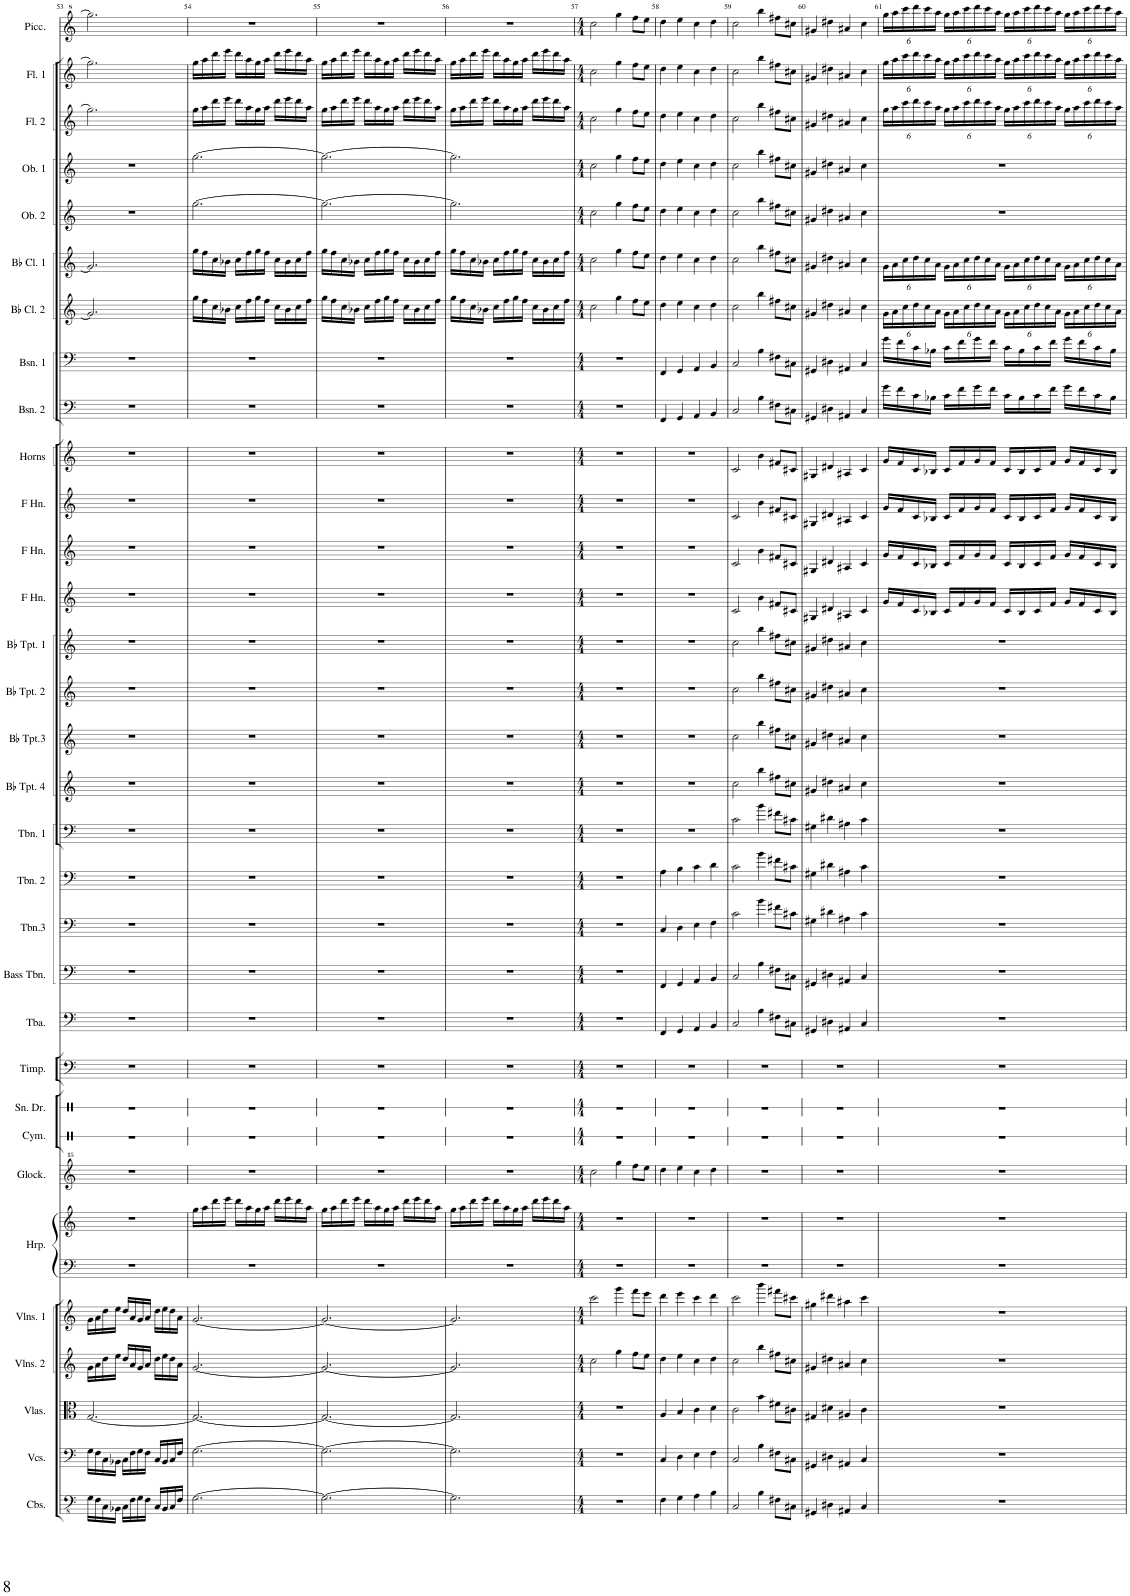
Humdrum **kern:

**kern	**kern	**kern	**kern	**kern	**kern	**kern	**kern	**kern	**kern	**kern	**kern	**kern	**kern	**kern	**kern	**kern	**kern	**kern	**kern	**kern	**kern	**kern	**kern	**kern	**kern	**kern	**kern	**kern	**kern	**kern	**kern	**kern
*part32	*part31	*part30	*part29	*part28	*part27	*part27	*part26	*part25	*part24	*part23	*part22	*part21	*part20	*part19	*part18	*part17	*part16	*part15	*part14	*part13	*part12	*part11	*part10	*part9	*part8	*part7	*part6	*part5	*part4	*part3	*part2	*part1
*staff33	*staff32	*staff31	*staff30	*staff29	*staff28	*staff27	*staff26	*staff25	*staff24	*staff23	*staff22	*staff21	*staff20	*staff19	*staff18	*staff17	*staff16	*staff15	*staff14	*staff13	*staff12	*staff11	*staff10	*staff9	*staff8	*staff7	*staff6	*staff5	*staff4	*staff3	*staff2	*staff1
*I"Contrabasses	*I"Violoncellos	*I"Violas	*I"Violins 2	*I"Violins 1	*I"Harp	*	*I"Glockenspiel	*I"Cymbal	*I"Snare Drum	*I"Timpani	*I"Tuba	*I"Bass Trombone	*I"Trombone 3	*I"Trombone 2	*I"Trombone 1	*I"Bb Trumpet 4	*I"Bb Trumpet 3	*I"Bb Trumpet 2	*I"Bb Trumpet 1	*I"Horn in F	*I"Horn in F	*I"Horn in F	*I"Horns	*I"Bassoon 2	*I"Bassoon 1	*I"Bb Clarinet 2	*I"Bb Clarinet 1	*I"Oboe 2	*I"Oboe 1	*I"Flute 2	*I"Flute 1	*I"Piccolo
*I'Cbs.	*I'Vcs.	*I'Vlas.	*I'Vlns. 2	*I'Vlns. 1	*I'Hrp.	*	*I'Glock.	*I'Cym.	*I'Sn. Dr.	*I'Timp.	*I'Tba.	*I'Bass Tbn.	*I'Tbn.3	*I'Tbn. 2	*I'Tbn. 1	*I'Bb Tpt. 4	*I'Bb Tpt.3	*I'Bb Tpt. 2	*I'Bb Tpt. 1	*	*	*	*I'Horns	*I'Bsn. 2	*I'Bsn. 1	*I'Bb Cl. 2	*I'Bb Cl. 1	*I'Ob. 2	*I'Ob. 1	*I'Fl. 2	*I'Fl. 1	*I'Picc.
!!LO:PB:g=z
*clefFv4	*clefF4	*clefC3	*clefG2	*clefG2	*clefF4	*clefG2	*clefG^^2	*clefX	*clefX	*clefF4	*clefF4	*clefF4	*clefF4	*clefF4	*clefF4	*clefG2	*clefG2	*clefG2	*clefG2	*clefG2	*clefG2	*clefG2	*clefG2	*clefF4	*clefF4	*clefG2	*clefG2	*clefG2	*clefG2	*clefG2	*clefG2	*clefG^2
*	*	*	*	*	*	*	*	*	*	*	*	*	*	*	*	*ITrd1c2	*ITrd1c2	*ITrd1c2	*ITrd1c2	*ITrd4c7	*ITrd4c7	*ITrd4c7	*ITrd4c7	*	*	*ITrd1c2	*ITrd1c2	*	*	*	*	*ITrd-7c-12
*k[]	*k[]	*k[]	*k[]	*k[]	*k[]	*k[]	*k[]	*k[]	*k[]	*k[]	*k[]	*k[]	*k[]	*k[]	*k[]	*k[]	*k[]	*k[]	*k[]	*k[]	*k[]	*k[]	*k[]	*k[]	*k[]	*k[]	*k[]	*k[]	*k[]	*k[]	*k[]	*k[]
*M3/4	*M3/4	*M3/4	*M3/4	*M3/4	*M3/4	*M3/4	*M3/4	*M3/4	*M3/4	*M3/4	*M3/4	*M3/4	*M3/4	*M3/4	*M3/4	*M3/4	*M3/4	*M3/4	*M3/4	*M3/4	*M3/4	*M3/4	*M3/4	*M3/4	*M3/4	*M3/4	*M3/4	*M3/4	*M3/4	*M3/4	*M3/4	*M3/4
=53	=53	=53	=53	=53	=53	=53	=53	=53	=53	=53	=53	=53	=53	=53	=53	=53	=53	=53	=53	=53	=53	=53	=53	=53	=53	=53	=53	=53	=53	=53	=53	=53
16GG\LL	16G\LL	[2.G/	16g\LL	16g\LL	2.r	2.r	2.r	2.r	2.r	2.r	2.r	2.r	2.r	2.r	2.r	2.r	2.r	2.r	2.r	2.r	2.r	2.r	2.r	2.r	2.r	2.g/]	2.g/]	2.r	2.r	2.gg\]	2.gg\]	2.ggg\]
16FF\	16F\	.	16a\	16a\	.	.	.	.	.	.	.	.	.	.	.	.	.	.	.	.	.	.	.	.	.	.	.	.	.	.	.	.
16CC\	16C\	.	16dd\	16dd\	.	.	.	.	.	.	.	.	.	.	.	.	.	.	.	.	.	.	.	.	.	.	.	.	.	.	.	.
16BBB-X\JJ	16BB-X\JJ	.	16ee\JJ	16ee\JJ	.	.	.	.	.	.	.	.	.	.	.	.	.	.	.	.	.	.	.	.	.	.	.	.	.	.	.	.
16CC\LL	16C\LL	.	16dd/LL	16dd/LL	.	.	.	.	.	.	.	.	.	.	.	.	.	.	.	.	.	.	.	.	.	.	.	.	.	.	.	.
16FF\	16F\	.	16a/	16a/	.	.	.	.	.	.	.	.	.	.	.	.	.	.	.	.	.	.	.	.	.	.	.	.	.	.	.	.
16GG\	16G\	.	16g/	16g/	.	.	.	.	.	.	.	.	.	.	.	.	.	.	.	.	.	.	.	.	.	.	.	.	.	.	.	.
16FF\JJ	16F\JJ	.	16a/JJ	16a/JJ	.	.	.	.	.	.	.	.	.	.	.	.	.	.	.	.	.	.	.	.	.	.	.	.	.	.	.	.
16CC/LL	16C/LL	.	16dd\LL	16dd\LL	.	.	.	.	.	.	.	.	.	.	.	.	.	.	.	.	.	.	.	.	.	.	.	.	.	.	.	.
16BBB-/	16BB-/	.	16ee\	16ee\	.	.	.	.	.	.	.	.	.	.	.	.	.	.	.	.	.	.	.	.	.	.	.	.	.	.	.	.
16CC/	16C/	.	16dd\	16dd\	.	.	.	.	.	.	.	.	.	.	.	.	.	.	.	.	.	.	.	.	.	.	.	.	.	.	.	.
16FF/JJ	16F/JJ	.	16a\JJ	16a\JJ	.	.	.	.	.	.	.	.	.	.	.	.	.	.	.	.	.	.	.	.	.	.	.	.	.	.	.	.
=54	=54	=54	=54	=54	=54	=54	=54	=54	=54	=54	=54	=54	=54	=54	=54	=54	=54	=54	=54	=54	=54	=54	=54	=54	=54	=54	=54	=54	=54	=54	=54	=54
[2.GG\	[2.G\	2.G/_	[2.g/	[2.g/	2.r	16gg\LL	2.r	2.r	2.r	2.r	2.r	2.r	2.r	2.r	2.r	2.r	2.r	2.r	2.r	2.r	2.r	2.r	2.r	2.r	2.r	16gg\LL	16gg\LL	[2.gg\	[2.gg\	16gg\LL	16gg\LL	2.r
.	.	.	.	.	.	16aa\	.	.	.	.	.	.	.	.	.	.	.	.	.	.	.	.	.	.	.	16ff\	16ff\	.	.	16aa\	16aa\	.
.	.	.	.	.	.	16ddd\	.	.	.	.	.	.	.	.	.	.	.	.	.	.	.	.	.	.	.	16cc\	16cc\	.	.	16ddd\	16ddd\	.
.	.	.	.	.	.	16eee\JJ	.	.	.	.	.	.	.	.	.	.	.	.	.	.	.	.	.	.	.	16b-X\JJ	16b-X\JJ	.	.	16eee\JJ	16eee\JJ	.
.	.	.	.	.	.	16ddd\LL	.	.	.	.	.	.	.	.	.	.	.	.	.	.	.	.	.	.	.	16cc\LL	16cc\LL	.	.	16ddd\LL	16ddd\LL	.
.	.	.	.	.	.	16aa\	.	.	.	.	.	.	.	.	.	.	.	.	.	.	.	.	.	.	.	16ff\	16ff\	.	.	16aa\	16aa\	.
.	.	.	.	.	.	16gg\	.	.	.	.	.	.	.	.	.	.	.	.	.	.	.	.	.	.	.	16gg\	16gg\	.	.	16gg\	16gg\	.
.	.	.	.	.	.	16aa\JJ	.	.	.	.	.	.	.	.	.	.	.	.	.	.	.	.	.	.	.	16ff\JJ	16ff\JJ	.	.	16aa\JJ	16aa\JJ	.
.	.	.	.	.	.	16ddd\LL	.	.	.	.	.	.	.	.	.	.	.	.	.	.	.	.	.	.	.	16cc\LL	16cc\LL	.	.	16ddd\LL	16ddd\LL	.
.	.	.	.	.	.	16eee\	.	.	.	.	.	.	.	.	.	.	.	.	.	.	.	.	.	.	.	16b-\	16b-\	.	.	16eee\	16eee\	.
.	.	.	.	.	.	16ddd\	.	.	.	.	.	.	.	.	.	.	.	.	.	.	.	.	.	.	.	16cc\	16cc\	.	.	16ddd\	16ddd\	.
.	.	.	.	.	.	16aa\JJ	.	.	.	.	.	.	.	.	.	.	.	.	.	.	.	.	.	.	.	16ff\JJ	16ff\JJ	.	.	16aa\JJ	16aa\JJ	.
=55	=55	=55	=55	=55	=55	=55	=55	=55	=55	=55	=55	=55	=55	=55	=55	=55	=55	=55	=55	=55	=55	=55	=55	=55	=55	=55	=55	=55	=55	=55	=55	=55
2.GG\_	2.G\_	2.G/_	2.g/_	2.g/_	2.r	16gg\LL	2.r	2.r	2.r	2.r	2.r	2.r	2.r	2.r	2.r	2.r	2.r	2.r	2.r	2.r	2.r	2.r	2.r	2.r	2.r	16gg\LL	16gg\LL	2.gg\_	2.gg\_	16gg\LL	16gg\LL	2.r
.	.	.	.	.	.	16aa\	.	.	.	.	.	.	.	.	.	.	.	.	.	.	.	.	.	.	.	16ff\	16ff\	.	.	16aa\	16aa\	.
.	.	.	.	.	.	16ddd\	.	.	.	.	.	.	.	.	.	.	.	.	.	.	.	.	.	.	.	16cc\	16cc\	.	.	16ddd\	16ddd\	.
.	.	.	.	.	.	16eee\JJ	.	.	.	.	.	.	.	.	.	.	.	.	.	.	.	.	.	.	.	16b-X\JJ	16b-X\JJ	.	.	16eee\JJ	16eee\JJ	.
.	.	.	.	.	.	16ddd\LL	.	.	.	.	.	.	.	.	.	.	.	.	.	.	.	.	.	.	.	16cc\LL	16cc\LL	.	.	16ddd\LL	16ddd\LL	.
.	.	.	.	.	.	16aa\	.	.	.	.	.	.	.	.	.	.	.	.	.	.	.	.	.	.	.	16ff\	16ff\	.	.	16aa\	16aa\	.
.	.	.	.	.	.	16gg\	.	.	.	.	.	.	.	.	.	.	.	.	.	.	.	.	.	.	.	16gg\	16gg\	.	.	16gg\	16gg\	.
.	.	.	.	.	.	16aa\JJ	.	.	.	.	.	.	.	.	.	.	.	.	.	.	.	.	.	.	.	16ff\JJ	16ff\JJ	.	.	16aa\JJ	16aa\JJ	.
.	.	.	.	.	.	16ddd\LL	.	.	.	.	.	.	.	.	.	.	.	.	.	.	.	.	.	.	.	16cc\LL	16cc\LL	.	.	16ddd\LL	16ddd\LL	.
.	.	.	.	.	.	16eee\	.	.	.	.	.	.	.	.	.	.	.	.	.	.	.	.	.	.	.	16b-\	16b-\	.	.	16eee\	16eee\	.
.	.	.	.	.	.	16ddd\	.	.	.	.	.	.	.	.	.	.	.	.	.	.	.	.	.	.	.	16cc\	16cc\	.	.	16ddd\	16ddd\	.
.	.	.	.	.	.	16aa\JJ	.	.	.	.	.	.	.	.	.	.	.	.	.	.	.	.	.	.	.	16ff\JJ	16ff\JJ	.	.	16aa\JJ	16aa\JJ	.
=56	=56	=56	=56	=56	=56	=56	=56	=56	=56	=56	=56	=56	=56	=56	=56	=56	=56	=56	=56	=56	=56	=56	=56	=56	=56	=56	=56	=56	=56	=56	=56	=56
2.GG\]	2.G\]	2.G/]	2.g/]	2.g/]	2.r	16gg\LL	2.r	2.r	2.r	2.r	2.r	2.r	2.r	2.r	2.r	2.r	2.r	2.r	2.r	2.r	2.r	2.r	2.r	2.r	2.r	16gg\LL	16gg\LL	2.gg\]	2.gg\]	16gg\LL	16gg\LL	2.r
.	.	.	.	.	.	16aa\	.	.	.	.	.	.	.	.	.	.	.	.	.	.	.	.	.	.	.	16ff\	16ff\	.	.	16aa\	16aa\	.
.	.	.	.	.	.	16ddd\	.	.	.	.	.	.	.	.	.	.	.	.	.	.	.	.	.	.	.	16cc\	16cc\	.	.	16ddd\	16ddd\	.
.	.	.	.	.	.	16eee\JJ	.	.	.	.	.	.	.	.	.	.	.	.	.	.	.	.	.	.	.	16b-X\JJ	16b-X\JJ	.	.	16eee\JJ	16eee\JJ	.
.	.	.	.	.	.	16ddd\LL	.	.	.	.	.	.	.	.	.	.	.	.	.	.	.	.	.	.	.	16cc\LL	16cc\LL	.	.	16ddd\LL	16ddd\LL	.
.	.	.	.	.	.	16aa\	.	.	.	.	.	.	.	.	.	.	.	.	.	.	.	.	.	.	.	16ff\	16ff\	.	.	16aa\	16aa\	.
.	.	.	.	.	.	16gg\	.	.	.	.	.	.	.	.	.	.	.	.	.	.	.	.	.	.	.	16gg\	16gg\	.	.	16gg\	16gg\	.
.	.	.	.	.	.	16aa\JJ	.	.	.	.	.	.	.	.	.	.	.	.	.	.	.	.	.	.	.	16ff\JJ	16ff\JJ	.	.	16aa\JJ	16aa\JJ	.
.	.	.	.	.	.	16ddd\LL	.	.	.	.	.	.	.	.	.	.	.	.	.	.	.	.	.	.	.	16cc\LL	16cc\LL	.	.	16ddd\LL	16ddd\LL	.
.	.	.	.	.	.	16eee\	.	.	.	.	.	.	.	.	.	.	.	.	.	.	.	.	.	.	.	16b-\	16b-\	.	.	16eee\	16eee\	.
.	.	.	.	.	.	16ddd\	.	.	.	.	.	.	.	.	.	.	.	.	.	.	.	.	.	.	.	16cc\	16cc\	.	.	16ddd\	16ddd\	.
.	.	.	.	.	.	16aa\JJ	.	.	.	.	.	.	.	.	.	.	.	.	.	.	.	.	.	.	.	16ff\JJ	16ff\JJ	.	.	16aa\JJ	16aa\JJ	.
=57	=57	=57	=57	=57	=57	=57	=57	=57	=57	=57	=57	=57	=57	=57	=57	=57	=57	=57	=57	=57	=57	=57	=57	=57	=57	=57	=57	=57	=57	=57	=57	=57
*M4/4	*M4/4	*M4/4	*M4/4	*M4/4	*M4/4	*M4/4	*M4/4	*M4/4	*M4/4	*M4/4	*M4/4	*M4/4	*M4/4	*M4/4	*M4/4	*M4/4	*M4/4	*M4/4	*M4/4	*M4/4	*M4/4	*M4/4	*M4/4	*M4/4	*M4/4	*M4/4	*M4/4	*M4/4	*M4/4	*M4/4	*M4/4	*M4/4
1r	1r	1r	2cc\	2ccc\	1r	1r	2cccc\	1r	1r	1r	1r	1r	1r	1r	1r	1r	1r	1r	1r	1r	1r	1r	1r	1r	1r	2cc\	2cc\	2cc\	2cc\	2cc\	2cc\	2ccc\
.	.	.	4gg\	4ggg\	.	.	4gggg\	.	.	.	.	.	.	.	.	.	.	.	.	.	.	.	.	.	.	4gg\	4gg\	4gg\	4gg\	4gg\	4gg\	4ggg\
.	.	.	8ff\L	8fff\L	.	.	8ffff\L	.	.	.	.	.	.	.	.	.	.	.	.	.	.	.	.	.	.	8ff\L	8ff\L	8ff\L	8ff\L	8ff\L	8ff\L	8fff\L
.	.	.	8ee\J	8eee\J	.	.	8eeee\J	.	.	.	.	.	.	.	.	.	.	.	.	.	.	.	.	.	.	8ee\J	8ee\J	8ee\J	8ee\J	8ee\J	8ee\J	8eee\J
=58	=58	=58	=58	=58	=58	=58	=58	=58	=58	=58	=58	=58	=58	=58	=58	=58	=58	=58	=58	=58	=58	=58	=58	=58	=58	=58	=58	=58	=58	=58	=58	=58
4FF\	4C/	4A/	4dd\	4ddd\	1r	1r	4dddd\	1r	1r	1r	4FF/	4FF/	4C/	4A\	1r	1r	1r	1r	1r	1r	1r	1r	1r	4FF/	4FF/	4dd\	4dd\	4dd\	4dd\	4dd\	4dd\	4ddd\
4GG\	4D\	4B/	4ee\	4eee\	.	.	4eeee\	.	.	.	4GG/	4GG/	4D\	4B\	.	.	.	.	.	.	.	.	.	4GG/	4GG/	4ee\	4ee\	4ee\	4ee\	4ee\	4ee\	4eee\
4AA\	4E\	4c\	4cc\	4ccc\	.	.	4cccc\	.	.	.	4AA/	4AA/	4E\	4c\	.	.	.	.	.	.	.	.	.	4AA/	4AA/	4cc\	4cc\	4cc\	4cc\	4cc\	4cc\	4ccc\
4BB\	4F\	4d\	4dd\	4ddd\	.	.	4dddd\	.	.	.	4BB/	4BB/	4F\	4d\	.	.	.	.	.	.	.	.	.	4BB/	4BB/	4dd\	4dd\	4dd\	4dd\	4dd\	4dd\	4ddd\
=59	=59	=59	=59	=59	=59	=59	=59	=59	=59	=59	=59	=59	=59	=59	=59	=59	=59	=59	=59	=59	=59	=59	=59	=59	=59	=59	=59	=59	=59	=59	=59	=59
2CC/	2C/	2c\	2cc\	2ccc\	1r	1r	1r	1r	1r	1r	2C/	2C/	2c\	2c\	2c\	2cc\	2cc\	2cc\	2cc\	2c/	2c/	2c/	2c/	2C/	2C/	2cc\	2cc\	2cc\	2cc\	2cc\	2cc\	2ccc\
4BB\	4B\	4b\	4bb\	4bbb\	.	.	.	.	.	.	4B\	4B\	4b\	4b\	4b\	4bb\	4bb\	4bb\	4bb\	4b\	4b\	4b\	4b\	4B\	4B\	4bb\	4bb\	4bb\	4bb\	4bb\	4bb\	4bbb\
8FF#X\L	8F#X\L	8f#X\L	8ff#X\L	8fff#X\L	.	.	.	.	.	.	8F#X\L	8F#X\L	8f#X\L	8f#X\L	8f#X\L	8ff#X\L	8ff#X\L	8ff#X\L	8ff#X\L	8f#X/L	8f#X/L	8f#X/L	8f#X/L	8F#X\L	8F#X\L	8ff#X\L	8ff#X\L	8ff#X\L	8ff#X\L	8ff#X\L	8ff#X\L	8fff#X\L
8CC#X\J	8C#X\J	8c#X\J	8cc#X\J	8ccc#X\J	.	.	.	.	.	.	8C#X\J	8C#X\J	8c#X\J	8c#X\J	8c#X\J	8cc#X\J	8cc#X\J	8cc#X\J	8cc#X\J	8c#X/J	8c#X/J	8c#X/J	8c#X/J	8C#X\J	8C#X\J	8cc#X\J	8cc#X\J	8cc#X\J	8cc#X\J	8cc#X\J	8cc#X\J	8ccc#X\J
=60	=60	=60	=60	=60	=60	=60	=60	=60	=60	=60	=60	=60	=60	=60	=60	=60	=60	=60	=60	=60	=60	=60	=60	=60	=60	=60	=60	=60	=60	=60	=60	=60
4GGG#X/	4GG#X/	4G#X/	4g#X/	4gg#X\	1r	1r	1r	1r	1r	1r	4GG#X/	4GG#X/	4G#X\	4G#X\	4G#X\	4g#X/	4g#X/	4g#X/	4g#X/	4G#X/	4G#X/	4G#X/	4G#X/	4GG#X/	4GG#X/	4g#X/	4g#X/	4g#X/	4g#X/	4g#X/	4g#X/	4gg#X/
4DD#X\	4D#X\	4d#X\	4dd#X\	4ddd#X\	.	.	.	.	.	.	4D#X\	4D#X\	4d#X\	4d#X\	4d#X\	4dd#X\	4dd#X\	4dd#X\	4dd#X\	4d#X/	4d#X/	4d#X/	4d#X/	4D#X\	4D#X\	4dd#X\	4dd#X\	4dd#X\	4dd#X\	4dd#X\	4dd#X\	4ddd#X\
4AAA#X/	4AA#X/	4A#X/	4a#X/	4aa#X\	.	.	.	.	.	.	4AA#X/	4AA#X/	4A#X\	4A#X\	4A#X\	4a#X/	4a#X/	4a#X/	4a#X/	4A#X/	4A#X/	4A#X/	4A#X/	4AA#X/	4AA#X/	4a#X/	4a#X/	4a#X/	4a#X/	4a#X/	4a#X/	4aa#X/
4CC/	4C/	4c\	4cc\	4ccc\	.	.	.	.	.	.	4C/	4C/	4c\	4c\	4c\	4cc\	4cc\	4cc\	4cc\	4c/	4c/	4c/	4c/	4C/	4C/	4cc\	4cc\	4cc\	4cc\	4cc\	4cc\	4ccc\
=61	=61	=61	=61	=61	=61	=61	=61	=61	=61	=61	=61	=61	=61	=61	=61	=61	=61	=61	=61	=61	=61	=61	=61	=61	=61	=61	=61	=61	=61	=61	=61	=61
*	*	*	*	*	*	*	*	*	*	*	*	*	*	*	*	*	*	*	*	*	*	*	*	*	*	*Xbrackettup	*Xbrackettup	*	*	*Xbrackettup	*Xbrackettup	*Xbrackettup
1r	1r	1r	1r	1r	1r	1r	1r	1r	1r	1r	1r	1r	1r	1r	1r	1r	1r	1r	1r	16g/LL	16g/LL	16g/LL	16g/LL	16g\LL	16g\LL	24g\LL	24g\LL	1r	1r	24gg\LL	24gg\LL	24ggg\LL
.	.	.	.	.	.	.	.	.	.	.	.	.	.	.	.	.	.	.	.	.	.	.	.	.	.	24a\	24a\	.	.	24aa\	24aa\	24aaa\
.	.	.	.	.	.	.	.	.	.	.	.	.	.	.	.	.	.	.	.	16f/	16f/	16f/	16f/	16f\	16f\	.	.	.	.	.	.	.
.	.	.	.	.	.	.	.	.	.	.	.	.	.	.	.	.	.	.	.	.	.	.	.	.	.	24cc\	24cc\	.	.	24ccc\	24ccc\	24cccc\
.	.	.	.	.	.	.	.	.	.	.	.	.	.	.	.	.	.	.	.	16c/	16c/	16c/	16c/	16c\	16c\	24dd\	24dd\	.	.	24ddd\	24ddd\	24dddd\
.	.	.	.	.	.	.	.	.	.	.	.	.	.	.	.	.	.	.	.	.	.	.	.	.	.	24cc\	24cc\	.	.	24ccc\	24ccc\	24cccc\
.	.	.	.	.	.	.	.	.	.	.	.	.	.	.	.	.	.	.	.	16B-X/JJ	16B-X/JJ	16B-X/JJ	16B-X/JJ	16B-X\JJ	16B-X\JJ	.	.	.	.	.	.	.
.	.	.	.	.	.	.	.	.	.	.	.	.	.	.	.	.	.	.	.	.	.	.	.	.	.	24a\JJ	24a\JJ	.	.	24aa\JJ	24aa\JJ	24aaa\JJ
.	.	.	.	.	.	.	.	.	.	.	.	.	.	.	.	.	.	.	.	16c/LL	16c/LL	16c/LL	16c/LL	16c\LL	16c\LL	24g\LL	24g\LL	.	.	24gg\LL	24gg\LL	24ggg\LL
.	.	.	.	.	.	.	.	.	.	.	.	.	.	.	.	.	.	.	.	.	.	.	.	.	.	24a\	24a\	.	.	24aa\	24aa\	24aaa\
.	.	.	.	.	.	.	.	.	.	.	.	.	.	.	.	.	.	.	.	16f/	16f/	16f/	16f/	16f\	16f\	.	.	.	.	.	.	.
.	.	.	.	.	.	.	.	.	.	.	.	.	.	.	.	.	.	.	.	.	.	.	.	.	.	24cc\	24cc\	.	.	24ccc\	24ccc\	24cccc\
.	.	.	.	.	.	.	.	.	.	.	.	.	.	.	.	.	.	.	.	16g/	16g/	16g/	16g/	16g\	16g\	24dd\	24dd\	.	.	24ddd\	24ddd\	24dddd\
.	.	.	.	.	.	.	.	.	.	.	.	.	.	.	.	.	.	.	.	.	.	.	.	.	.	24cc\	24cc\	.	.	24ccc\	24ccc\	24cccc\
.	.	.	.	.	.	.	.	.	.	.	.	.	.	.	.	.	.	.	.	16f/JJ	16f/JJ	16f/JJ	16f/JJ	16f\JJ	16f\JJ	.	.	.	.	.	.	.
.	.	.	.	.	.	.	.	.	.	.	.	.	.	.	.	.	.	.	.	.	.	.	.	.	.	24a\JJ	24a\JJ	.	.	24aa\JJ	24aa\JJ	24aaa\JJ
.	.	.	.	.	.	.	.	.	.	.	.	.	.	.	.	.	.	.	.	16c/LL	16c/LL	16c/LL	16c/LL	16c\LL	16c\LL	24g\LL	24g\LL	.	.	24gg\LL	24gg\LL	24ggg\LL
.	.	.	.	.	.	.	.	.	.	.	.	.	.	.	.	.	.	.	.	.	.	.	.	.	.	24a\	24a\	.	.	24aa\	24aa\	24aaa\
.	.	.	.	.	.	.	.	.	.	.	.	.	.	.	.	.	.	.	.	16B-/	16B-/	16B-/	16B-/	16B-\	16B-\	.	.	.	.	.	.	.
.	.	.	.	.	.	.	.	.	.	.	.	.	.	.	.	.	.	.	.	.	.	.	.	.	.	24cc\	24cc\	.	.	24ccc\	24ccc\	24cccc\
.	.	.	.	.	.	.	.	.	.	.	.	.	.	.	.	.	.	.	.	16c/	16c/	16c/	16c/	16c\	16c\	24dd\	24dd\	.	.	24ddd\	24ddd\	24dddd\
.	.	.	.	.	.	.	.	.	.	.	.	.	.	.	.	.	.	.	.	.	.	.	.	.	.	24cc\	24cc\	.	.	24ccc\	24ccc\	24cccc\
.	.	.	.	.	.	.	.	.	.	.	.	.	.	.	.	.	.	.	.	16f/JJ	16f/JJ	16f/JJ	16f/JJ	16f\JJ	16f\JJ	.	.	.	.	.	.	.
.	.	.	.	.	.	.	.	.	.	.	.	.	.	.	.	.	.	.	.	.	.	.	.	.	.	24a\JJ	24a\JJ	.	.	24aa\JJ	24aa\JJ	24aaa\JJ
.	.	.	.	.	.	.	.	.	.	.	.	.	.	.	.	.	.	.	.	16g/LL	16g/LL	16g/LL	16g/LL	16g\LL	16g\LL	24g\LL	24g\LL	.	.	24gg\LL	24gg\LL	24ggg\LL
.	.	.	.	.	.	.	.	.	.	.	.	.	.	.	.	.	.	.	.	.	.	.	.	.	.	24a\	24a\	.	.	24aa\	24aa\	24aaa\
.	.	.	.	.	.	.	.	.	.	.	.	.	.	.	.	.	.	.	.	16f/	16f/	16f/	16f/	16f\	16f\	.	.	.	.	.	.	.
.	.	.	.	.	.	.	.	.	.	.	.	.	.	.	.	.	.	.	.	.	.	.	.	.	.	24cc\	24cc\	.	.	24ccc\	24ccc\	24cccc\
.	.	.	.	.	.	.	.	.	.	.	.	.	.	.	.	.	.	.	.	16c/	16c/	16c/	16c/	16c\	16c\	24dd\	24dd\	.	.	24ddd\	24ddd\	24dddd\
.	.	.	.	.	.	.	.	.	.	.	.	.	.	.	.	.	.	.	.	.	.	.	.	.	.	24cc\	24cc\	.	.	24ccc\	24ccc\	24cccc\
.	.	.	.	.	.	.	.	.	.	.	.	.	.	.	.	.	.	.	.	16B-/JJ	16B-/JJ	16B-/JJ	16B-/JJ	16B-\JJ	16B-\JJ	.	.	.	.	.	.	.
.	.	.	.	.	.	.	.	.	.	.	.	.	.	.	.	.	.	.	.	.	.	.	.	.	.	24a\JJ	24a\JJ	.	.	24aa\JJ	24aa\JJ	24aaa\JJ
=	=	=	=	=	=	=	=	=	=	=	=	=	=	=	=	=	=	=	=	=	=	=	=	=	=	=	=	=	=	=	=	=
*-	*-	*-	*-	*-	*-	*-	*-	*-	*-	*-	*-	*-	*-	*-	*-	*-	*-	*-	*-	*-	*-	*-	*-	*-	*-	*-	*-	*-	*-	*-	*-	*-
